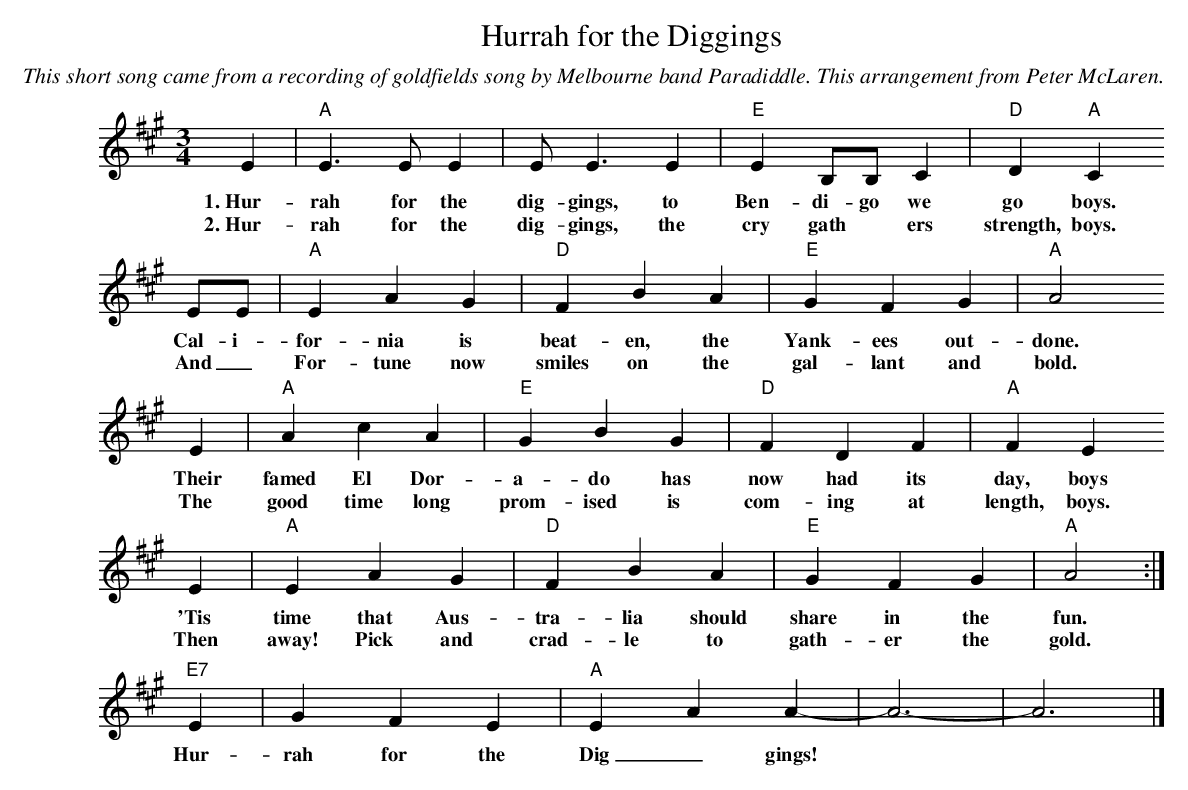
X:1
T:Hurrah for the Diggings
C:This short song came from a recording of goldfields song by Melbourne band Paradiddle. This arrangement from Peter McLaren.
M:3/4
L:1/4
K:A
E|"A"E>EE|E<EE|"E"EB,/B,/C|"D"D"A"C
w:1.~Hur-rah for the dig-gings, to Ben-di-go we go boys.
w:2.~Hur-rah for the dig-gings, the cry gath*ers strength, boys.
E/E/|"A"EAG|"D"FBA|"E"GFG|"A"A2
w:Cal-i-for-nia is beat-en, the Yank-ees out-done.
w:And_ For-tune now smiles on the gal-lant and bold.
E|"A"AcA|"E"GBG|"D"FDF|"A"FE
w:Their famed El Dor-a-do has now had its day, boys
w:The good time long prom-ised is com-ing at length, boys.
E|"A"EAG|"D"FBA|"E"GFG|"A"A2:|
w:'Tis time that Aus-tra-lia should share in the fun.
w:Then away! Pick and crad-le to gath-er the gold.
"E7"E|GFE|"A"EAA-|A3-|A3|]
w:Hur-rah for the Dig_gings!
